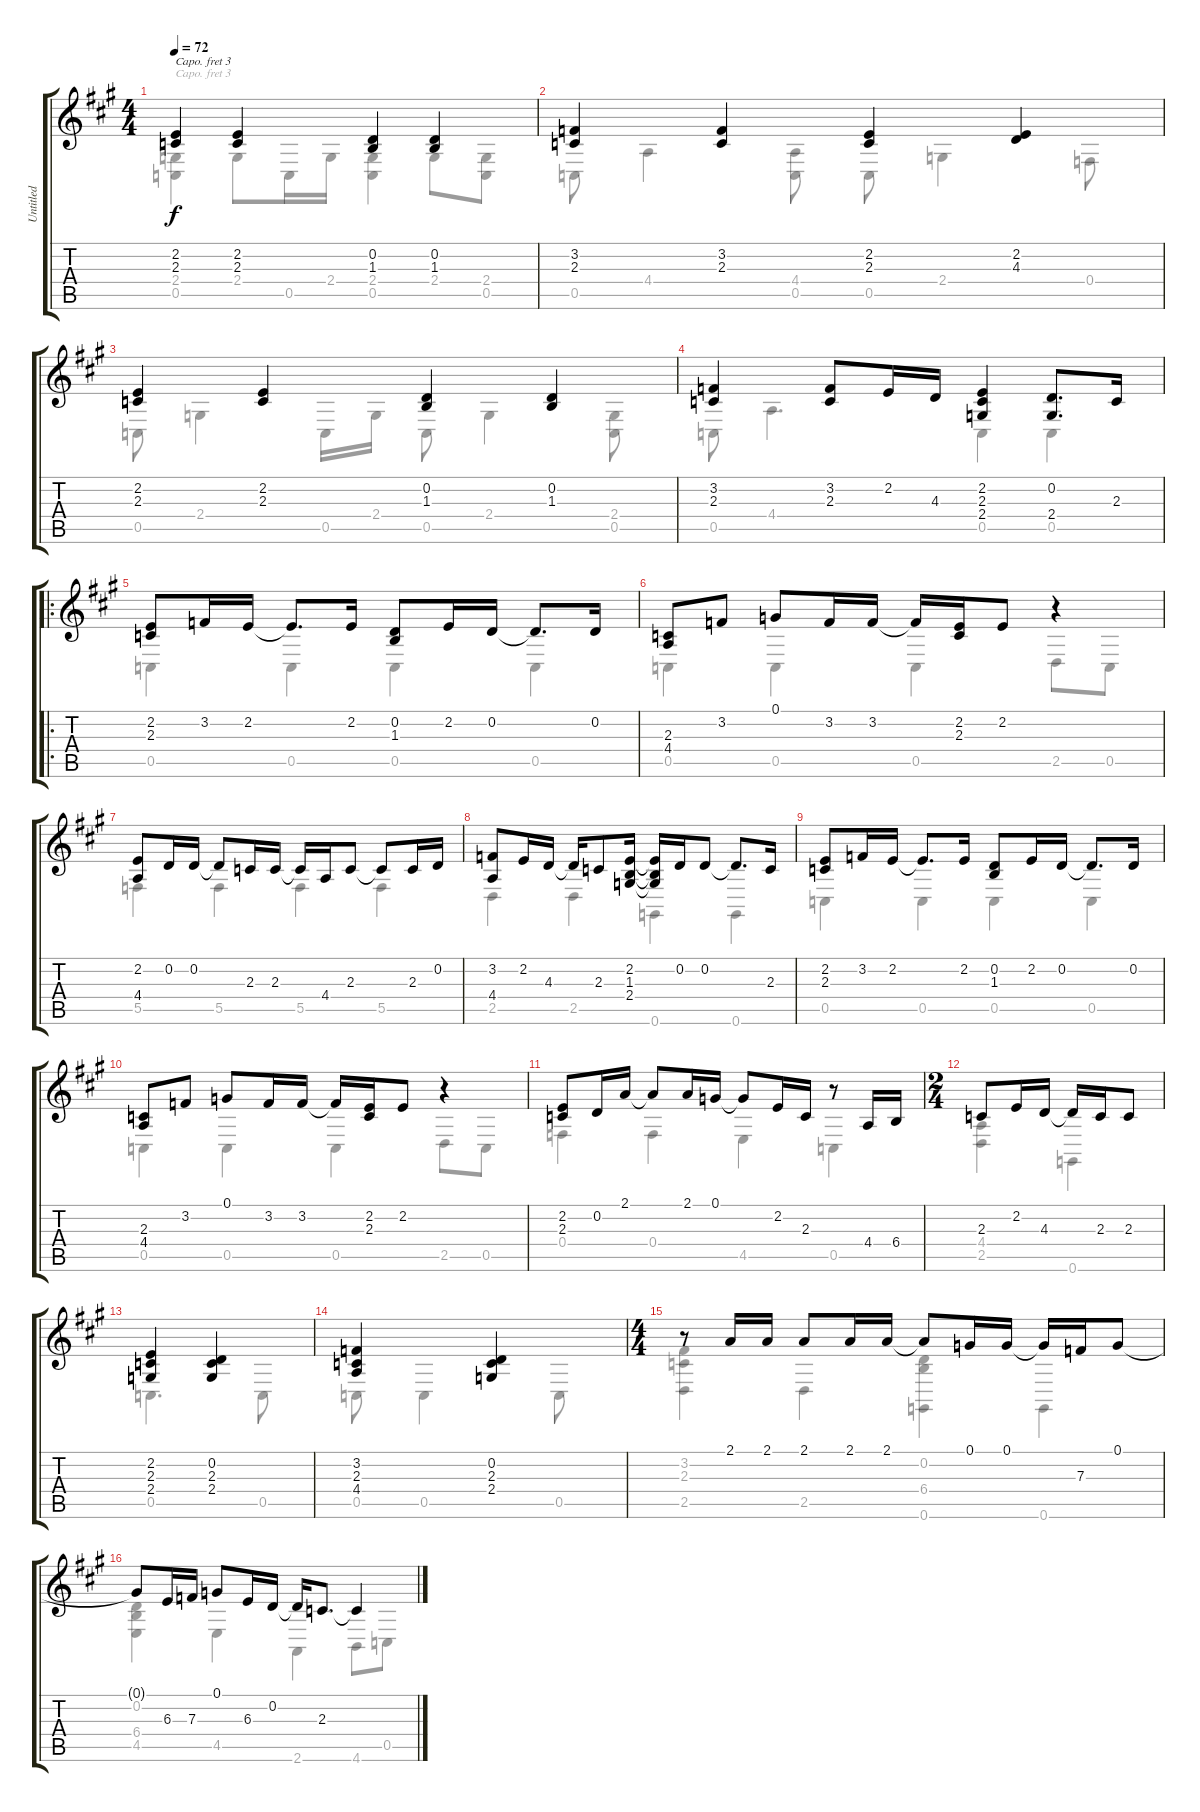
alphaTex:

\track ("Untitled" "Untitled") {instrument brightacousticpiano}
\staff {score tabs}
\capo 3
\tuning (E4 B3 G3 D3 A2 E2) {hide}
\voice
\ts (4 4)
\tempo 72
\clef g2
\ks a
(2.2 2.3).4{dy f instrument brightacousticpiano} (2.2 2.3).4 (0.2 1.3).4 (0.2 1.3).4 |
(3.2 2.3).4 (3.2 2.3).4 (2.2 2.3).4 (2.2 4.3).4 |
(2.2 2.3).4 (2.2 2.3).4 (0.2 1.3).4 (0.2 1.3).4 |
(3.2 2.3).4 (3.2 2.3).8 2.2.16 4.3.16 (2.2 2.3 2.4).4 (0.2 2.4).8{d} 2.3.16 |
\ro
(2.2 2.3).8 3.2.16 2.2.16 2.2{t}.8{d} 2.2.16 (0.2 1.3).8 2.2.16 0.2.16 0.2{t}.8{d} 0.2.16 |
(2.3 4.4).8 3.2.8 0.1.8 3.2.16 3.2.16 3.2{t}.16 (2.2 2.3).16 2.2.8 r.4 |
(2.2 4.4).8 0.2.16 0.2.16 0.2{t}.8 2.3.16 2.3.16 2.3{t}.16 4.4.16 2.3.8 2.3{t}.8 2.3.16 0.2.16 |
(3.2 4.4).8 2.2.16 4.3.16 4.3{t}.16 2.3.8 (2.2 1.3 2.4).16 (2.2{t} 1.3{t} 2.4{t}).16 0.2.16 0.2.8 0.2{t}.8{d} 2.3.16 |
(2.2 2.3).8 3.2.16 2.2.16 2.2{t}.8{d} 2.2.16 (0.2 1.3).8 2.2.16 0.2.16 0.2{t}.8{d} 0.2.16 |
(2.3 4.4).8 3.2.8 0.1.8 3.2.16 3.2.16 3.2{t}.16 (2.2 2.3).16 2.2.8 r.4 |
(2.2 2.3).8 0.2.16 2.1.16 2.1{t}.8 2.1.16 0.1.16 0.1{t}.8 2.2.16 2.3.16 r.8 4.4.16 6.4.16 |
\ts (2 4)
2.3.8 2.2.16 4.3.16 4.3{t}.16 2.3.16 2.3.8 |
(2.2 2.3 2.4).4 (0.2 2.3 2.4).4 |
(3.2 2.3 4.4).4 (0.2 2.3 2.4).4 |
\ts (4 4)
r.8 2.1.16 2.1.16 2.1.8 2.1.16 2.1.16 2.1{t}.8 0.1.16 0.1.16 0.1{t}.16 7.3.16 0.1.8 |
0.1{t}.8 6.3.16 7.3.16 0.1.8 6.3.16 0.2.16 0.2{t}.16 2.3.8{d} 2.3{t}.4
\voice
\clef g2
\ottava regular
\simile none
\ks a
(2.4 0.5).4{dy f} 2.4.8 0.5.16 2.4.16 (2.4 0.5).4 2.4.8 (2.4 0.5).8 |
0.5.8 4.4.4 (4.4 0.5).8 0.5.8 2.4.4 0.4.8 |
0.5.8 2.4.4 0.5.16 2.4.16 0.5.8 2.4.4 (2.4 0.5).8 |
0.5.8 4.4.4{d} 0.5.4 0.5.4 |
0.5.4 0.5.4 0.5.4 0.5.4 |
0.5.4 0.5.4 0.5.4 2.5.8 0.5.8 |
5.5.4 5.5.4 5.5.4 5.5.4 |
2.5.4 2.5.4 0.6.4 0.6.4 |
0.5.4 0.5.4 0.5.4 0.5.4 |
0.5.4 0.5.4 0.5.4 2.5.8 0.5.8 |
0.4.4 0.4.4 4.5.4 0.5.4 |
(4.4 2.5).4 0.6.4 |
0.5.4{d} 0.5.8 |
0.5.8 0.5.4 0.5.8 |
(3.2 2.3 2.5).4 2.5.4 (0.2 6.4 0.6).4 0.6.4 |
(0.2 6.4 4.5).4 4.5.4 2.6.4 4.6.8 0.5.8
